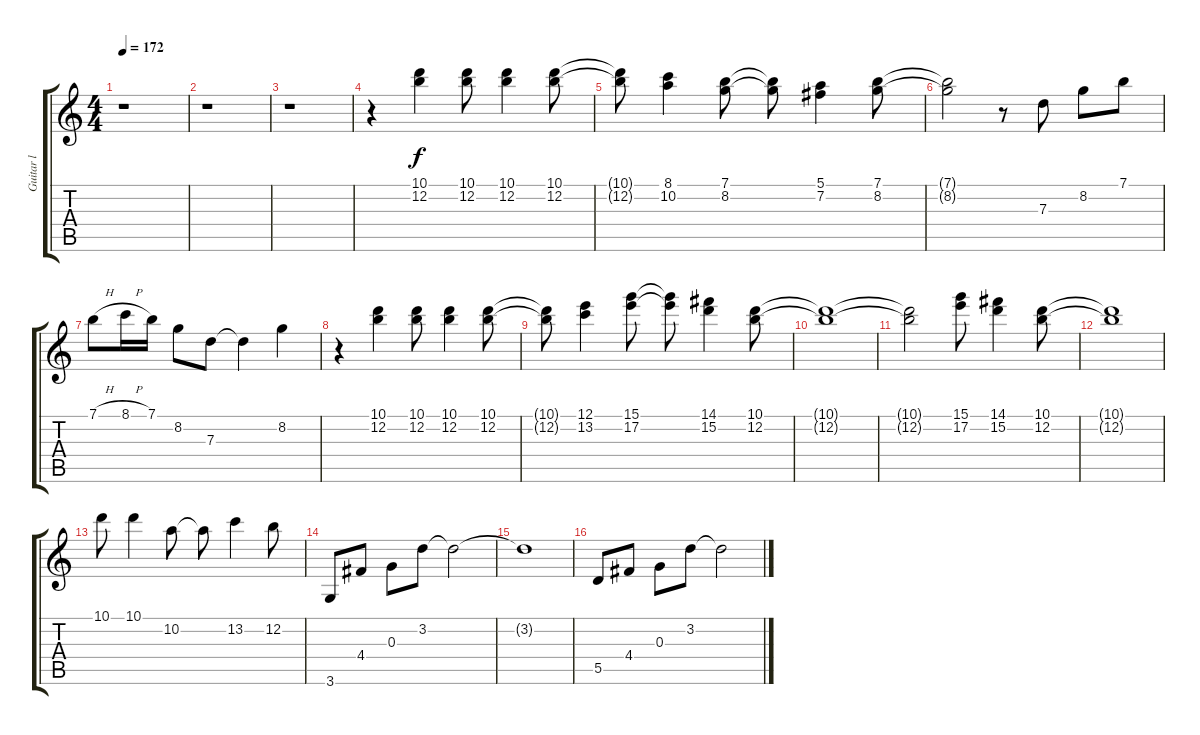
\track ("Guitar l" "Guitar l") {instrument acousticguitarsteel}
\staff {score tabs}
\tuning (E4 B3 G3 D3 A2 E2) {hide}
\ts (4 4)
\tempo 172
\clef g2
\ks c
r.1{dy f} |
r.1 |
r.1 |
r.4 (10.1 12.2).4 (10.1 12.2).8 (10.1 12.2).4 (10.1 12.2).8 |
(10.1{t} 12.2{t}).8 (8.1 10.2).4 (7.1 8.2).8 (7.1{t} 8.2{t}).8 (5.1 7.2).4 (7.1 8.2).8 |
(7.1{t} 8.2{t}).2 r.8 7.3.8 8.2.8 7.1.8 |
7.1{h}.8 8.1{h}.16 7.1.16 8.2.8 7.3.8 7.3{t}.4 8.2.4 |
r.4 (10.1 12.2).4 (10.1 12.2).8 (10.1 12.2).4 (10.1 12.2).8 |
(10.1{t} 12.2{t}).8 (12.1 13.2).4 (15.1 17.2).8 (15.1{t} 17.2{t}).8 (14.1 15.2).4 (10.1 12.2).8 |
(10.1{t} 12.2{t}).1 |
(10.1{t} 12.2{t}).2 (15.1 17.2).8 (14.1 15.2).4 (10.1 12.2).8 |
(10.1{t} 12.2{t}).1 |
10.1.8 10.1.4 10.2.8 10.2{t}.8 13.2.4 12.2.8 |
3.6.8{instrument electricguitarclean} 4.4.8 0.3.8 3.2.8 3.2{t}.2 |
3.2{t}.1 |
5.5.8 4.4.8 0.3.8 3.2.8 3.2{t}.2
